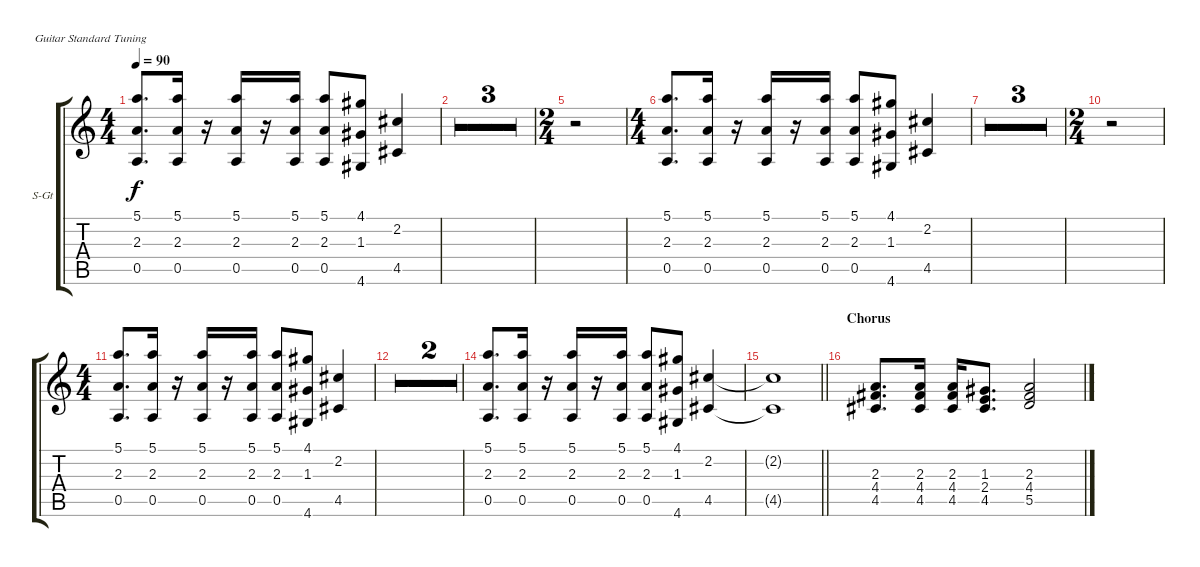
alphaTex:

\bracketExtendMode groupsimilarinstruments
\firstSystemTrackNameOrientation horizontal
\otherSystemsTrackNameOrientation horizontal
\track ("Synth 2" "S-Gt") {multiBarRest instrument xylophone}
\staff {score tabs}
\tuning (E4 B3 G3 D3 A2 E2)
\displaytranspose 12
\ts (4 4)
\beaming (8 2 2 2 2)
\tempo 90
\clef g2
\ks c
(5.1 2.3 0.5).8{d dy f} (5.1 2.3 0.5).16 r.16 (5.1 2.3 0.5).16 r.16 (5.1 2.3 0.5).16 (5.1 2.3 0.5).8 (4.1 1.3 4.6).8 (2.2 4.5).4 |
r.1 |
r.1 |
r.1 |
\ts (2 4)
\beaming (8 2 2)
r.2 |
\ts (4 4)
\beaming (8 2 2 2 2)
(5.1 2.3 0.5).8{d} (5.1 2.3 0.5).16 r.16 (5.1 2.3 0.5).16 r.16 (5.1 2.3 0.5).16 (5.1 2.3 0.5).8 (4.1 1.3 4.6).8 (2.2 4.5).4 |
r.1 |
r.1 |
r.1 |
\ts (2 4)
\beaming (8 2 2)
r.2 |
\ts (4 4)
\beaming (8 2 2 2 2)
(5.1 2.3 0.5).8{d} (5.1 2.3 0.5).16 r.16 (5.1 2.3 0.5).16 r.16 (5.1 2.3 0.5).16 (5.1 2.3 0.5).8 (4.1 1.3 4.6).8 (2.2 4.5).4 |
r.1 |
r.1 |
(5.1 2.3 0.5).8{d} (5.1 2.3 0.5).16 r.16 (5.1 2.3 0.5).16 r.16 (5.1 2.3 0.5).16 (5.1 2.3 0.5).8 (4.1 1.3 4.6).8 (2.2 4.5).4 |
\barLineRight lightlight
(2.2{t} 4.5{t}).1 |
\section ("" "Chorus")
(2.3 4.4 4.5).8{d} (2.3 4.4 4.5).16 (2.3 4.4 4.5).16 (1.3 2.4 4.5).8{d} (2.3 4.4 5.5).2
